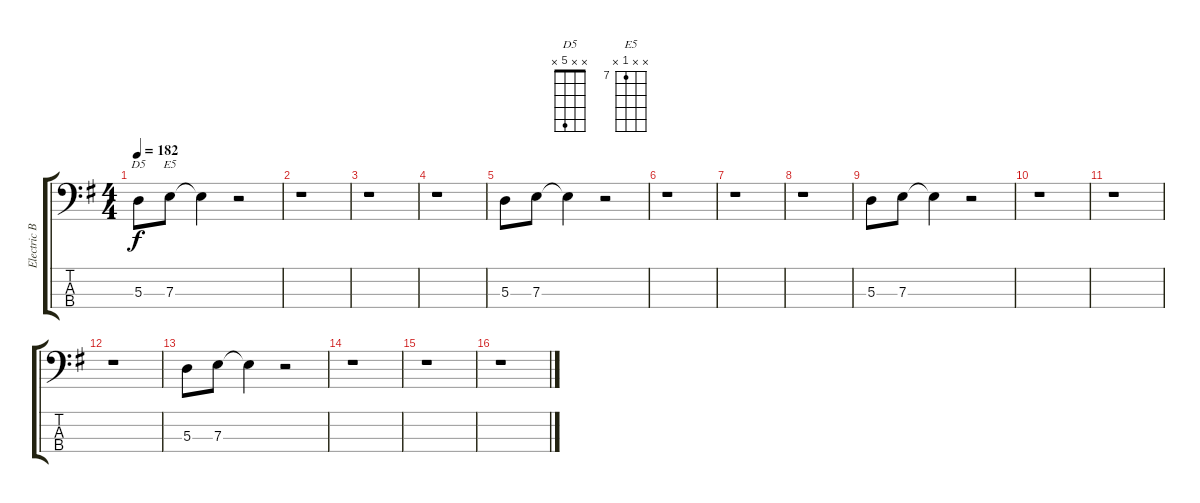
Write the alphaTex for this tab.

\track ("Electric Bass" "Electric B") {instrument electricbassfinger}
\staff {score tabs}
\tuning (G2 D2 A1 E1) {hide}
\chord ("D5" x x 5 x)
\chord ("E5" x x 7 x) {firstfret 7}
\ts (4 4)
\tempo 182
\clef f4
\ks g
5.3.8{ch "D5" dy f} 7.3.8{ch "E5"} 7.3{t}.4 r.2 |
r.1 |
r.1 |
r.1 |
5.3.8 7.3.8 7.3{t}.4 r.2 |
r.1 |
r.1 |
r.1 |
5.3.8 7.3.8 7.3{t}.4 r.2 |
r.1 |
r.1 |
r.1 |
5.3.8 7.3.8 7.3{t}.4 r.2 |
r.1 |
r.1 |
r.1
